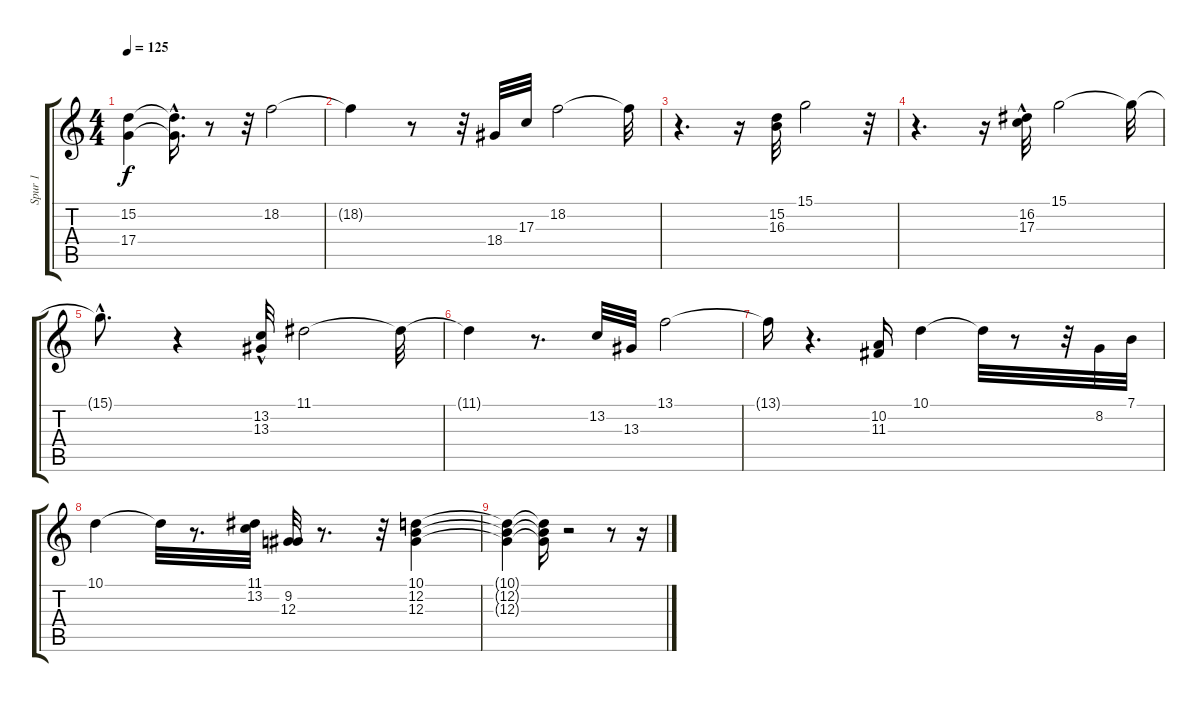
\track ("Spur 1" "Spur 1") {instrument acousticgrandpiano}
\staff {score tabs}
\tuning (E4 B3 G3 D3 A2 E2) {hide}
\ts (4 4)
\tempo 125
\clef g2
\ks c
(15.2 17.4).4{dy f} (15.2{hac t} 17.4{hac t}).16{d} r.8 r.32 18.2.2 |
18.2{t}.4 r.8 r.32 18.4.32 17.3.32 18.2.2 18.2{t}.32 |
r.4{d} r.16 (15.2 16.3).32 15.1.2 r.32 |
r.4{d} r.16 (16.2{hac} 17.3{hac}).32 15.1.2 15.1{t}.32 |
15.1{hac t}.8{d} r.4 (13.2{hac} 13.3{hac}).32 11.1.2 11.1{t}.32 |
11.1{t}.4 r.8{d} 13.2.32 13.3.32 13.1.2 |
13.1{t}.16 r.4{d} (10.2 11.3).16 10.1.4 10.1{t}.32 r.8 r.32 8.2.32 7.1.32 |
10.1.4 10.1{t}.32 r.8{d} (11.1 13.2).32 (9.2 12.3).32 r.8{d} r.32 (10.1 12.2 12.3).4 |
(10.1{t} 12.2{t} 12.3{t}).4 (10.1{t} 12.2{t} 12.3{t}).16 r.2 r.8 r.16
